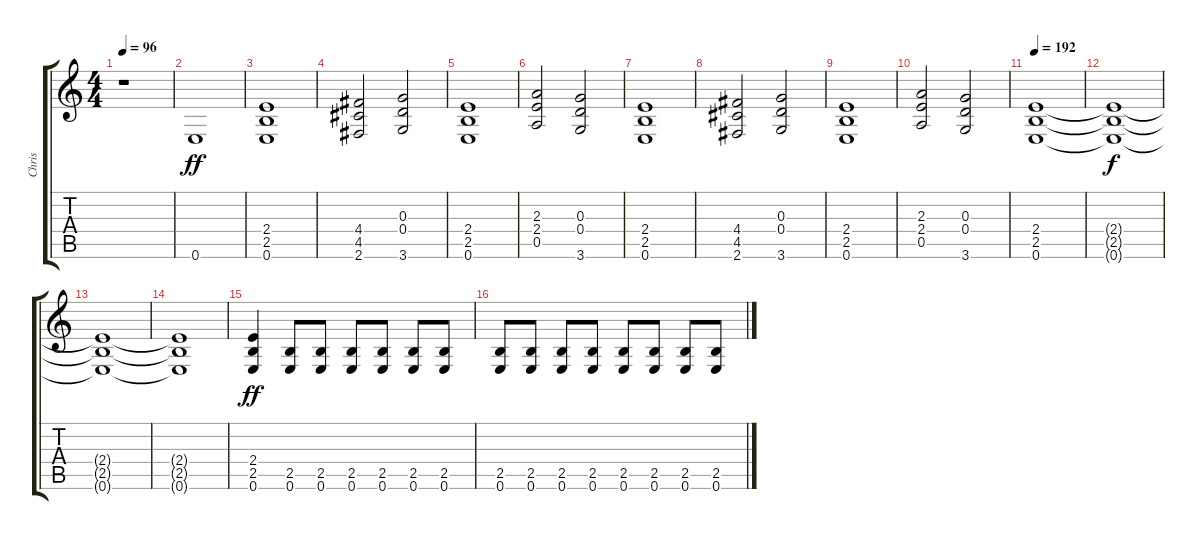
\track ("Chris" "Chris") {instrument distortionguitar}
\staff {score tabs}
\tuning (E4 B3 G3 D3 A2 E2) {hide}
\ts (4 4)
\tempo 96
\clef g2
\ks c
r.1{dy ff instrument distortionguitar} |
0.6.1 |
(2.4 2.5 0.6).1 |
(4.4 4.5 2.6).2 (0.3 0.4 3.6).2 |
(2.4 2.5 0.6).1 |
(2.3 2.4 0.5).2 (0.3 0.4 3.6).2 |
(2.4 2.5 0.6).1 |
(4.4 4.5 2.6).2 (0.3 0.4 3.6).2 |
(2.4 2.5 0.6).1 |
(2.3 2.4 0.5).2 (0.3 0.4 3.6).2 |
\tempo 192
(2.4 2.5 0.6).1 |
(2.4{t} 2.5{t} 0.6{t}).1{dy f} |
(2.4{t} 2.5{t} 0.6{t}).1 |
(2.4{t} 2.5{t} 0.6{t}).1 |
(2.4 2.5 0.6).4{dy ff} (2.5 0.6).8 (2.5 0.6).8 (2.5 0.6).8 (2.5 0.6).8 (2.5 0.6).8 (2.5 0.6).8 |
(2.5 0.6).8 (2.5 0.6).8 (2.5 0.6).8 (2.5 0.6).8 (2.5 0.6).8 (2.5 0.6).8 (2.5 0.6).8 (2.5 0.6).8
